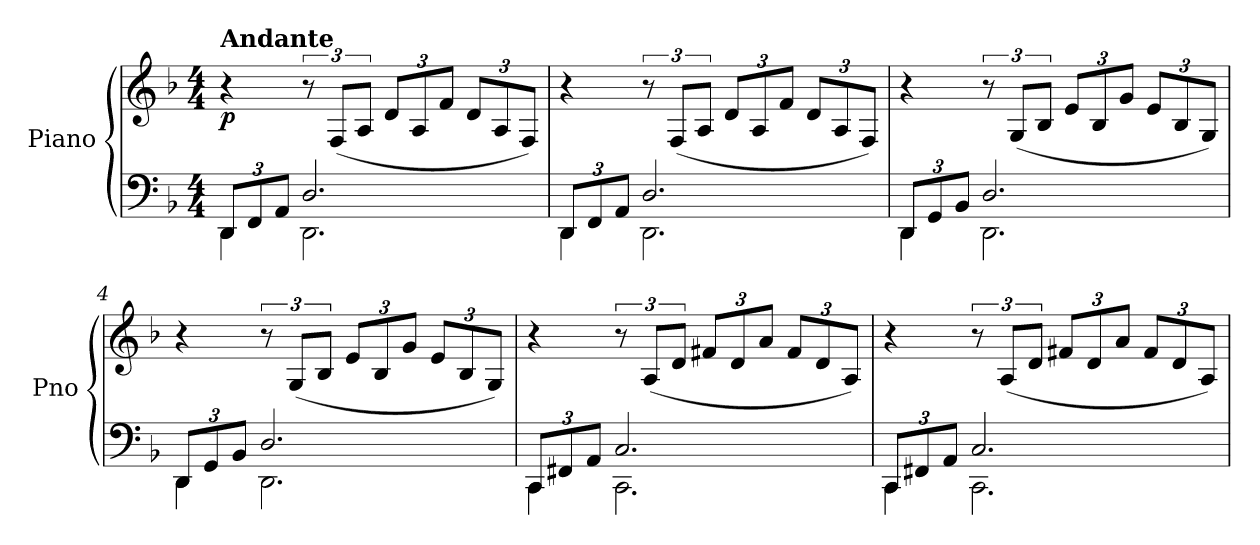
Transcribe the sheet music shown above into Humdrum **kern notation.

**kern	**kern	**dynam
*part1	*part1	*part1
*staff2	*staff1	*staff1/2
*I"Piano	*	*
*I'Pno	*	*
*clefF4	*clefG2	*
*k[b-]	*k[b-]	*
*M4/4	*M4/4	*
*Xbrackettup	*	*
*MM60	*MM60	*
=1	=1	=1
*^	*	*
!	!	!LO:TX:a:B:t=Andante	!
!	!	!	!LO:DY:b
12DD/L	4DD\	4r	p
12FF/	.	.	.
12AA/J	.	.	.
2.D/	2.DD\	12r	.
.	.	(<12F/L	.
.	.	12A/J	.
*	*	*Xbrackettup	*
.	.	12d/L	.
.	.	12A/	.
.	.	12f/J	.
.	.	12d/L	.
.	.	12A/	.
.	.	12F/J)	.
=2	=2	=2	=2
12DD/L	4DD\	4r	.
12FF/	.	.	.
12AA/J	.	.	.
*	*	*brackettup	*
2.D/	2.DD\	12r	.
.	.	(<12F/L	.
.	.	12A/J	.
*	*	*Xbrackettup	*
.	.	12d/L	.
.	.	12A/	.
.	.	12f/J	.
.	.	12d/L	.
.	.	12A/	.
.	.	12F/J)	.
=3	=3	=3	=3
12DD/L	4DD\	4r	.
12GG/	.	.	.
12BB-/J	.	.	.
*	*	*brackettup	*
2.D/	2.DD\	12r	.
.	.	(<12G/L	.
.	.	12B-/J	.
*	*	*Xbrackettup	*
.	.	12e/L	.
.	.	12B-/	.
.	.	12g/J	.
.	.	12e/L	.
.	.	12B-/	.
.	.	12G/J)	.
!!LO:LB:g=z
=4	=4	=4	=4
12DD/L	4DD\	4r	.
12GG/	.	.	.
12BB-/J	.	.	.
*	*	*brackettup	*
2.D/	2.DD\	12r	.
.	.	(<12G/L	.
.	.	12B-/J	.
*	*	*Xbrackettup	*
.	.	12e/L	.
.	.	12B-/	.
.	.	12g/J	.
.	.	12e/L	.
.	.	12B-/	.
.	.	12G/J)	.
=5	=5	=5	=5
12CC/L	4CC\	4r	.
12FF#X/	.	.	.
12AA/J	.	.	.
*	*	*brackettup	*
2.C/	2.CC\	12r	.
.	.	(<12A/L	.
.	.	12d/J	.
*	*	*Xbrackettup	*
.	.	12f#X/L	.
.	.	12d/	.
.	.	12a/J	.
.	.	12f#/L	.
.	.	12d/	.
.	.	12A/J)	.
=6	=6	=6	=6
12CC/L	4CC\	4r	.
12FF#X/	.	.	.
12AA/J	.	.	.
*	*	*brackettup	*
2.C/	2.CC\	12r	.
.	.	(<12A/L	.
.	.	12d/J	.
*	*	*Xbrackettup	*
.	.	12f#X/L	.
.	.	12d/	.
.	.	12a/J	.
.	.	12f#/L	.
.	.	12d/	.
.	.	12A/J)	.
*v	*v	*	*
=	=	=
*-	*-	*-
